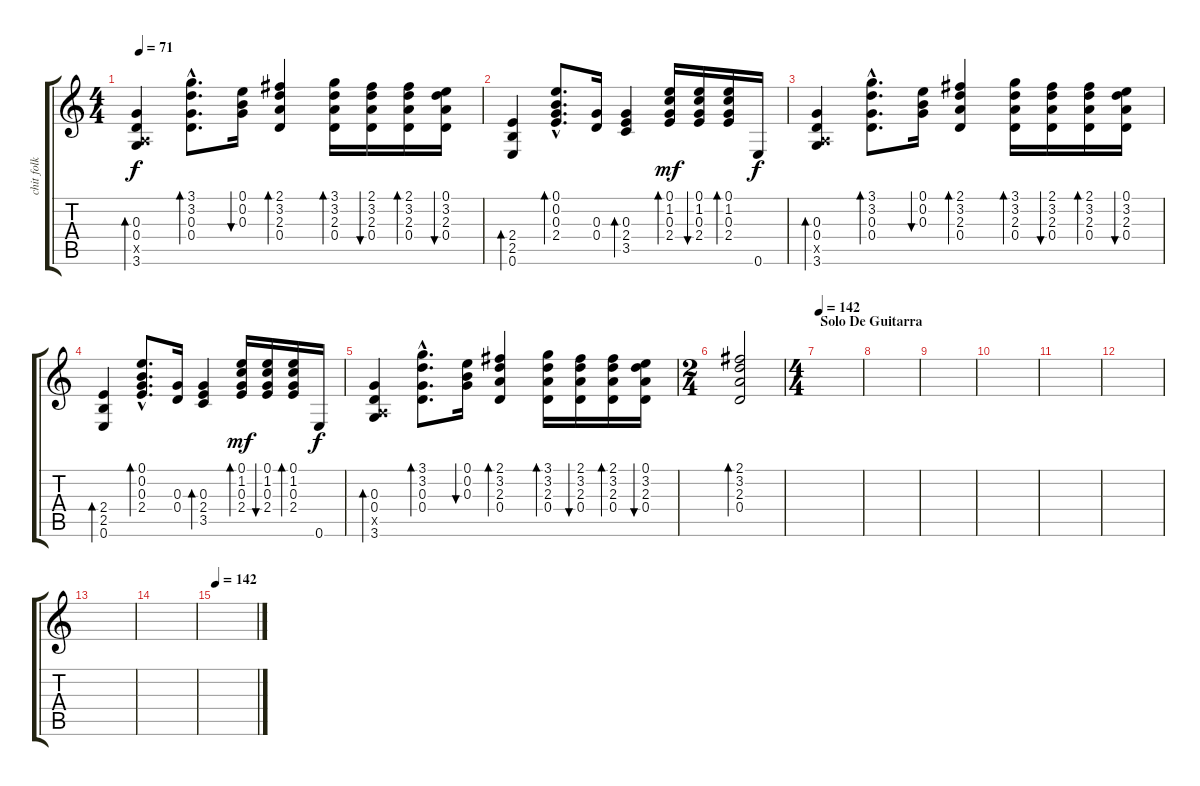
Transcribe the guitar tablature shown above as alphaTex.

\track ("chit folk 1" "chit folk ") {instrument synthbass2}
\staff {score tabs}
\tuning (E4 B3 G3 D3 A2 E2) {hide}
\ts (4 4)
\tempo 71
\clef g2
\ks c
(0.3 0.4 0.5{x} 3.6).4{bd 60 dy f} (3.1{hac} 3.2{hac} 0.3{hac} 0.4{hac}).8{d bd 60} (0.1 0.2 0.3).16{bu 60} (2.1 3.2 2.3 0.4).4{bd 60} (3.1 3.2 2.3 0.4).16{bd 60} (2.1 3.2 2.3 0.4).16{bu 60} (2.1 3.2 2.3 0.4).16{bd 60} (0.1 3.2 2.3 0.4).16{bu 60} |
(2.4 2.5 0.6).4{bd 60} (0.1{hac} 0.2{hac} 0.3{hac} 2.4{hac}).8{d bd 60} (0.3 0.4).16 (0.3 2.4 3.5).4{bd 60} (0.1 1.2 0.3 2.4).16{bd 60 dy mf} (0.1 1.2 0.3 2.4).16{bu 60} (0.1 1.2 0.3 2.4).16{bd 60} 0.6.16{dy f} |
(0.3 0.4 0.5{x} 3.6).4{bd 60} (3.1{hac} 3.2{hac} 0.3{hac} 0.4{hac}).8{d bd 60} (0.1 0.2 0.3).16{bu 60} (2.1 3.2 2.3 0.4).4{bd 60} (3.1 3.2 2.3 0.4).16{bd 60} (2.1 3.2 2.3 0.4).16{bu 60} (2.1 3.2 2.3 0.4).16{bd 60} (0.1 3.2 2.3 0.4).16{bu 60} |
(2.4 2.5 0.6).4{bd 60} (0.1{hac} 0.2{hac} 0.3{hac} 2.4{hac}).8{d bd 60} (0.3 0.4).16 (0.3 2.4 3.5).4{bd 60} (0.1 1.2 0.3 2.4).16{bd 60 dy mf} (0.1 1.2 0.3 2.4).16{bu 60} (0.1 1.2 0.3 2.4).16{bd 60} 0.6.16{dy f} |
(0.3 0.4 0.5{x} 3.6).4{bd 60} (3.1{hac} 3.2{hac} 0.3{hac} 0.4{hac}).8{d bd 60} (0.1 0.2 0.3).16{bu 60} (2.1 3.2 2.3 0.4).4{bd 60} (3.1 3.2 2.3 0.4).16{bd 60} (2.1 3.2 2.3 0.4).16{bu 60} (2.1 3.2 2.3 0.4).16{bd 60} (0.1 3.2 2.3 0.4).16{bu 60} |
\ts (2 4)
(2.1 3.2 2.3 0.4).2{bd 240} |
\ts (4 4)
\section ("" "Solo De Guitarra")
\tempo 142
|
|
|
|
|
|
|
|
\tempo 142
